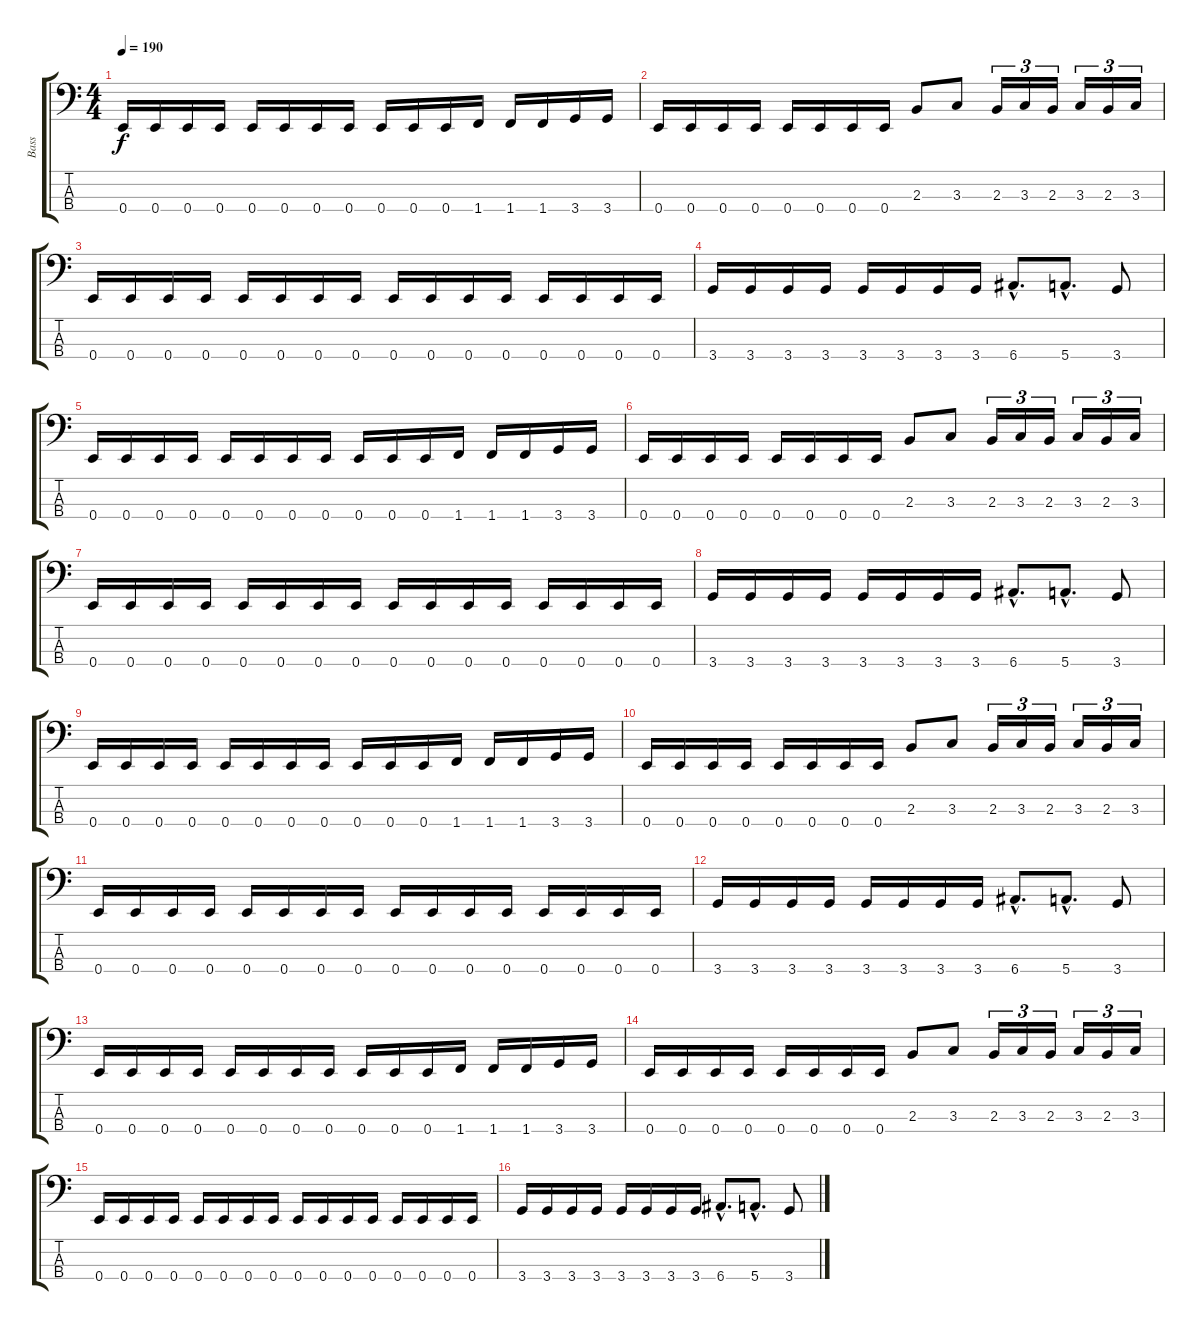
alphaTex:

\track ("Bass" "Bass") {instrument electricbasspick}
\staff {score tabs}
\tuning (G2 D2 A1 E1) {hide}
\ts (4 4)
\tempo 190
\clef f4
\ks c
0.4.16{dy f} 0.4.16 0.4.16 0.4.16 0.4.16 0.4.16 0.4.16 0.4.16 0.4.16 0.4.16 0.4.16 1.4.16 1.4.16 1.4.16 3.4.16 3.4.16 |
0.4.16 0.4.16 0.4.16 0.4.16 0.4.16 0.4.16 0.4.16 0.4.16 2.3.8 3.3.8 2.3.16{tu (3 2)} 3.3.16{tu (3 2)} 2.3.16{tu (3 2)} 3.3.16{tu (3 2)} 2.3.16{tu (3 2)} 3.3.16{tu (3 2)} |
0.4.16 0.4.16 0.4.16 0.4.16 0.4.16 0.4.16 0.4.16 0.4.16 0.4.16 0.4.16 0.4.16 0.4.16 0.4.16 0.4.16 0.4.16 0.4.16 |
3.4.16 3.4.16 3.4.16 3.4.16 3.4.16 3.4.16 3.4.16 3.4.16 6.4{hac}.8{d} 5.4{hac}.8{d} 3.4.8 |
0.4.16 0.4.16 0.4.16 0.4.16 0.4.16 0.4.16 0.4.16 0.4.16 0.4.16 0.4.16 0.4.16 1.4.16 1.4.16 1.4.16 3.4.16 3.4.16 |
0.4.16 0.4.16 0.4.16 0.4.16 0.4.16 0.4.16 0.4.16 0.4.16 2.3.8 3.3.8 2.3.16{tu (3 2)} 3.3.16{tu (3 2)} 2.3.16{tu (3 2)} 3.3.16{tu (3 2)} 2.3.16{tu (3 2)} 3.3.16{tu (3 2)} |
0.4.16 0.4.16 0.4.16 0.4.16 0.4.16 0.4.16 0.4.16 0.4.16 0.4.16 0.4.16 0.4.16 0.4.16 0.4.16 0.4.16 0.4.16 0.4.16 |
3.4.16 3.4.16 3.4.16 3.4.16 3.4.16 3.4.16 3.4.16 3.4.16 6.4{hac}.8{d} 5.4{hac}.8{d} 3.4.8 |
0.4.16 0.4.16 0.4.16 0.4.16 0.4.16 0.4.16 0.4.16 0.4.16 0.4.16 0.4.16 0.4.16 1.4.16 1.4.16 1.4.16 3.4.16 3.4.16 |
0.4.16 0.4.16 0.4.16 0.4.16 0.4.16 0.4.16 0.4.16 0.4.16 2.3.8 3.3.8 2.3.16{tu (3 2)} 3.3.16{tu (3 2)} 2.3.16{tu (3 2)} 3.3.16{tu (3 2)} 2.3.16{tu (3 2)} 3.3.16{tu (3 2)} |
0.4.16 0.4.16 0.4.16 0.4.16 0.4.16 0.4.16 0.4.16 0.4.16 0.4.16 0.4.16 0.4.16 0.4.16 0.4.16 0.4.16 0.4.16 0.4.16 |
3.4.16 3.4.16 3.4.16 3.4.16 3.4.16 3.4.16 3.4.16 3.4.16 6.4{hac}.8{d} 5.4{hac}.8{d} 3.4.8 |
0.4.16 0.4.16 0.4.16 0.4.16 0.4.16 0.4.16 0.4.16 0.4.16 0.4.16 0.4.16 0.4.16 1.4.16 1.4.16 1.4.16 3.4.16 3.4.16 |
0.4.16 0.4.16 0.4.16 0.4.16 0.4.16 0.4.16 0.4.16 0.4.16 2.3.8 3.3.8 2.3.16{tu (3 2)} 3.3.16{tu (3 2)} 2.3.16{tu (3 2)} 3.3.16{tu (3 2)} 2.3.16{tu (3 2)} 3.3.16{tu (3 2)} |
0.4.16 0.4.16 0.4.16 0.4.16 0.4.16 0.4.16 0.4.16 0.4.16 0.4.16 0.4.16 0.4.16 0.4.16 0.4.16 0.4.16 0.4.16 0.4.16 |
3.4.16 3.4.16 3.4.16 3.4.16 3.4.16 3.4.16 3.4.16 3.4.16 6.4{hac}.8{d} 5.4{hac}.8{d} 3.4.8
